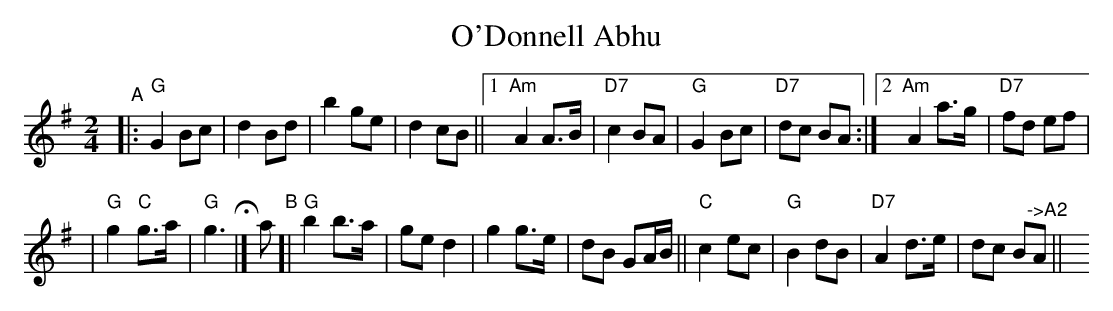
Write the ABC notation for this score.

X:1
T: O'Donnell Abhu
M: 2/4
L: 1/8
K: G
"^A"\
|:    "G"G2 Bc  | d2 Bd | b2 ge | d2 cB \
||[1 "Am"A2 A>B | "D7"c2 BA | "G"G2 Bc | "D7"dc BA \
:|[2 "Am"A2 a>g | "D7"fd ef |
|  "G"g2 "C"g>a | "G"g3 H|] a "^B"\
[| "G"b2 b>a | ge d2 | g2 g>e | dB GA/B/ \
|| "C"c2 ec | "G"B2 dB | "D7"A2 d>e | dc B"^->A2"A || y
